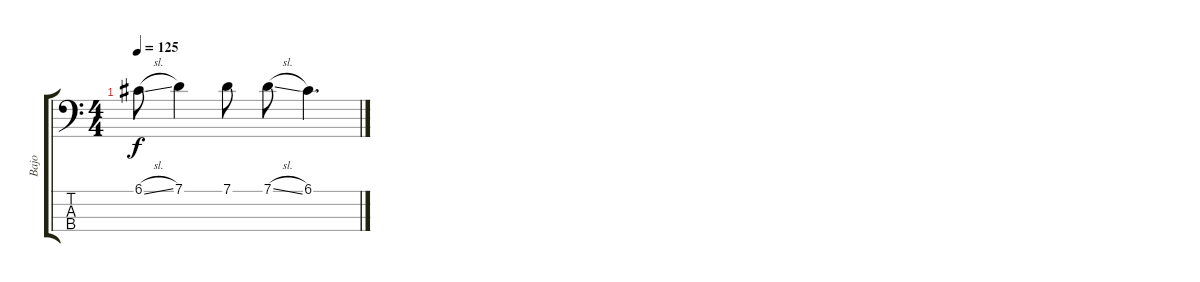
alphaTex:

\track ("Bajo" "Bajo") {instrument electricbassfinger}
\staff {score tabs}
\tuning (G2 D2 A1 E1) {hide}
\ts (4 4)
\tempo 125
\clef f4
\ks c
6.1{sl}.8{dy f} 7.1.4 7.1.8 7.1{sl}.8 6.1.4{d}
